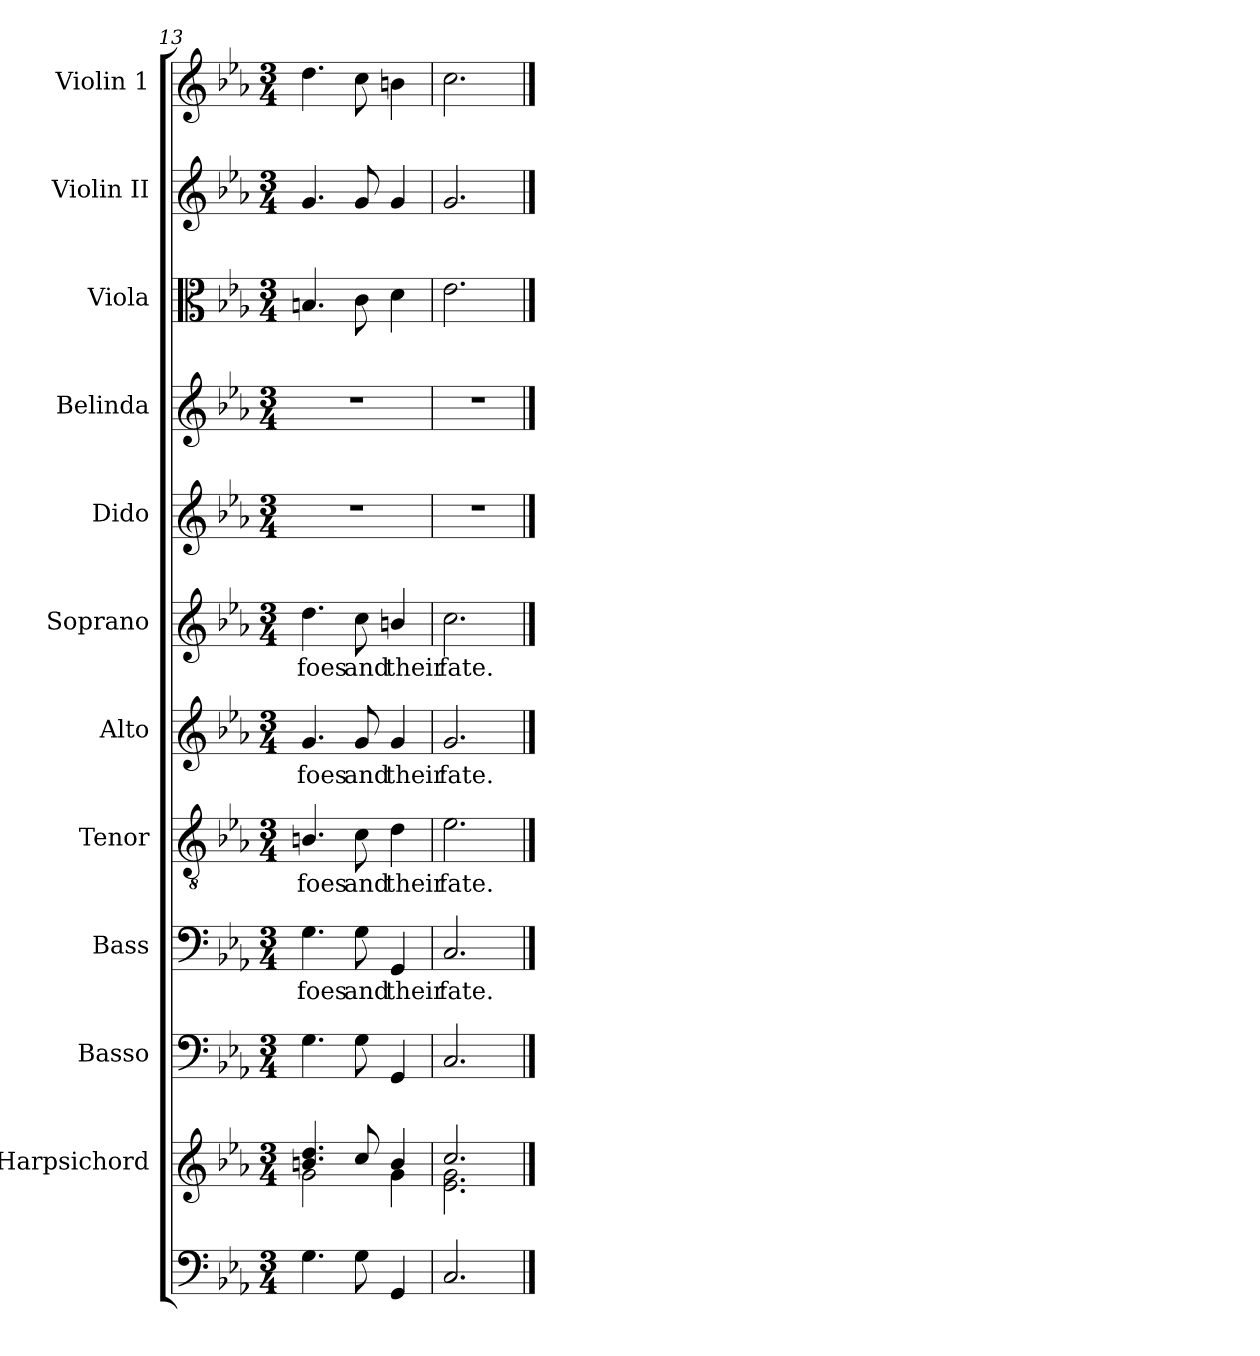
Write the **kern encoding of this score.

**kern	**kern	**kern	**kern	**text	**kern	**text	**kern	**text	**kern	**text	**kern	**kern	**kern	**kern	**kern
*part12	*part11	*part10	*part9	*part9	*part8	*part8	*part7	*part7	*part6	*part6	*part5	*part4	*part3	*part2	*part1
*staff12	*staff11	*staff10	*staff9	*staff9	*staff8	*staff8	*staff7	*staff7	*staff6	*staff6	*staff5	*staff4	*staff3	*staff2	*staff1
*	*I"Harpsichord	*I"Basso	*I"Bass	*	*I"Tenor	*	*I"Alto	*	*I"Soprano	*	*I"Dido	*I"Belinda	*I"Viola	*I"Violin II	*I"Violin 1
*	*	*	*I'B.	*	*I'T.	*	*I'A.	*	*I'S.	*	*	*	*I'Viola	*I'Vln. II	*I'Vln. 1
*clefF4	*clefG2	*clefF4	*clefF4	*	*clefGv2	*	*clefG2	*	*clefG2	*	*clefG2	*clefG2	*clefC3	*clefG2	*clefG2
*	*	*	*	*	*ITrd7c12	*	*	*	*	*	*	*	*	*	*
*k[b-e-a-]	*k[b-e-a-]	*k[b-e-a-]	*k[b-e-a-]	*	*k[b-e-a-]	*	*k[b-e-a-]	*	*k[b-e-a-]	*	*k[b-e-a-]	*k[b-e-a-]	*k[b-e-a-]	*k[b-e-a-]	*k[b-e-a-]
*E-:	*E-:	*E-:	*E-:	*	*E-:	*	*E-:	*	*E-:	*	*E-:	*E-:	*E-:	*E-:	*E-:
*M3/4	*M3/4	*M3/4	*M3/4	*	*M3/4	*	*M3/4	*	*M3/4	*	*M3/4	*M3/4	*M3/4	*M3/4	*M3/4
=13	=13	=13	=13	=13	=13	=13	=13	=13	=13	=13	=13	=13	=13	=13	=13
*	*^	*	*	*	*	*	*	*	*	*	*	*	*	*	*
!	!	!	!	!	!LO:LY:b:color=#000000	!	!	!	!	!	!	!	!	!	!	!
!	!	!	!	!	!	!	!LO:LY:b:color=#000000	!	!	!	!	!	!	!	!	!
!	!	!	!	!	!	!	!	!	!LO:LY:b:color=#000000	!	!	!	!	!	!	!
!	!	!	!	!	!	!	!	!	!	!	!LO:LY:b:color=#000000	!LO:N:vis=1	!LO:N:vis=1	!	!	!
4.Gi\	4.bni/ 4.ddi	2gi\	4.Gi\	4.Gi\	foes	4.BBni/	foes	4.gi/	foes	4.ddi\	foes	2.r	2.r	4.Bni/	4.gi/	4.ddi\
!	!	!	!	!	!LO:LY:b:color=#000000	!	!	!	!	!	!	!	!	!	!	!
!	!	!	!	!	!	!	!LO:LY:b:color=#000000	!	!	!	!	!	!	!	!	!
!	!	!	!	!	!	!	!	!	!LO:LY:b:color=#000000	!	!	!	!	!	!	!
!	!	!	!	!	!	!	!	!	!	!	!LO:LY:b:color=#000000	!	!	!	!	!
8Gi\	8cci/	.	8Gi\	8Gi\	and	8Ci\	and	8gi/	and	8cci\	and	.	.	8ci\	8gi/	8cci\
!	!	!	!	!	!LO:LY:b:color=#000000	!	!	!	!	!	!	!	!	!	!	!
!	!	!	!	!	!	!	!LO:LY:b:color=#000000	!	!	!	!	!	!	!	!	!
!	!	!	!	!	!	!	!	!	!LO:LY:b:color=#000000	!	!	!	!	!	!	!
!	!	!	!	!	!	!	!	!	!	!	!LO:LY:b:color=#000000	!	!	!	!	!
4GGi/	4bi/	4gi\	4GGi/	4GGi/	their	4Di\	their	4gi/	their	4bni/	their	.	.	4di\	4gi/	4bni\
=14	=14	=14	=14	=14	=14	=14	=14	=14	=14	=14	=14	=14	=14	=14	=14	=14
!	!	!	!	!	!LO:LY:b:color=#000000	!	!	!	!	!	!	!	!	!	!	!
!	!	!	!	!	!	!	!LO:LY:b:color=#000000	!	!	!	!	!	!	!	!	!
!	!	!	!	!	!	!	!	!	!LO:LY:b:color=#000000	!	!	!	!	!	!	!
!	!	!	!	!	!	!	!	!	!	!	!LO:LY:b:color=#000000	!LO:N:vis=1	!LO:N:vis=1	!	!	!
2.Ci/	2.cci/	2.e-i\ 2.gi	2.Ci/	2.Ci/	fate.	2.E-i\	fate.	2.gi/	fate.	2.cci\	fate.	2.r	2.r	2.e-i\	2.gi/	2.cci\
*	*v	*v	*	*	*	*	*	*	*	*	*	*	*	*	*	*
==	==	==	==	==	==	==	==	==	==	==	==	==	==	==	==
*-	*-	*-	*-	*-	*-	*-	*-	*-	*-	*-	*-	*-	*-	*-	*-
